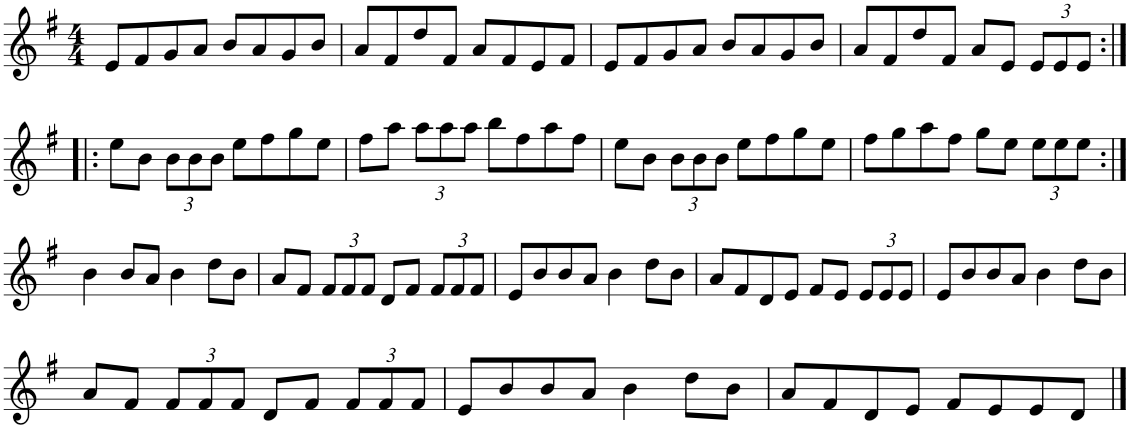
**kern
*part1
*staff1
*I"Piano
*I'Pno
*clefG2
*k[f#]
*M4/4
=1
8e/L
8f#/
8g/
8a/J
8b/L
8a/
8g/
8b/J
=2
8a/L
8f#/
8dd/
8f#/J
8a/L
8f#/
8e/
8f#/J
=3
8e/L
8f#/
8g/
8a/J
8b/L
8a/
8g/
8b/J
=4
8a/L
8f#/
8dd/
8f#/J
8a/L
8e/J
*Xbrackettup
12e/L
12e/
12e/J
!!LO:LB:g=z
=5:|!|:
8ee\L
8b\J
12b\L
12b\
12b\J
8ee\L
8ff#\
8gg\
8ee\J
=6
8ff#\L
8aa\J
12aa\L
12aa\
12aa\J
8bb\L
8ff#\
8aa\
8ff#\J
=7
8ee\L
8b\J
12b\L
12b\
12b\J
8ee\L
8ff#\
8gg\
8ee\J
=8
8ff#\L
8gg\
8aa\
8ff#\J
8gg\L
8ee\J
12ee\L
12ee\
12ee\J
!!LO:LB:g=z
=9:|!
4b\
8b/L
8a/J
4b\
8dd\L
8b\J
=10
8a/L
8f#/J
12f#/L
12f#/
12f#/J
8d/L
8f#/J
12f#/L
12f#/
12f#/J
=11
8e/L
8b/
8b/
8a/J
4b\
8dd\L
8b\J
=12
8a/L
8f#/
8d/
8e/J
8f#/L
8e/J
12e/L
12e/
12e/J
=13
8e/L
8b/
8b/
8a/J
4b\
8dd\L
8b\J
!!LO:LB:g=z
=14
8a/L
8f#/J
12f#/L
12f#/
12f#/J
8d/L
8f#/J
12f#/L
12f#/
12f#/J
=15
8e/L
8b/
8b/
8a/J
4b\
8dd\L
8b\J
=16
8a/L
8f#/
8d/
8e/J
8f#/L
8e/
8e/
8d/J
==
*-
